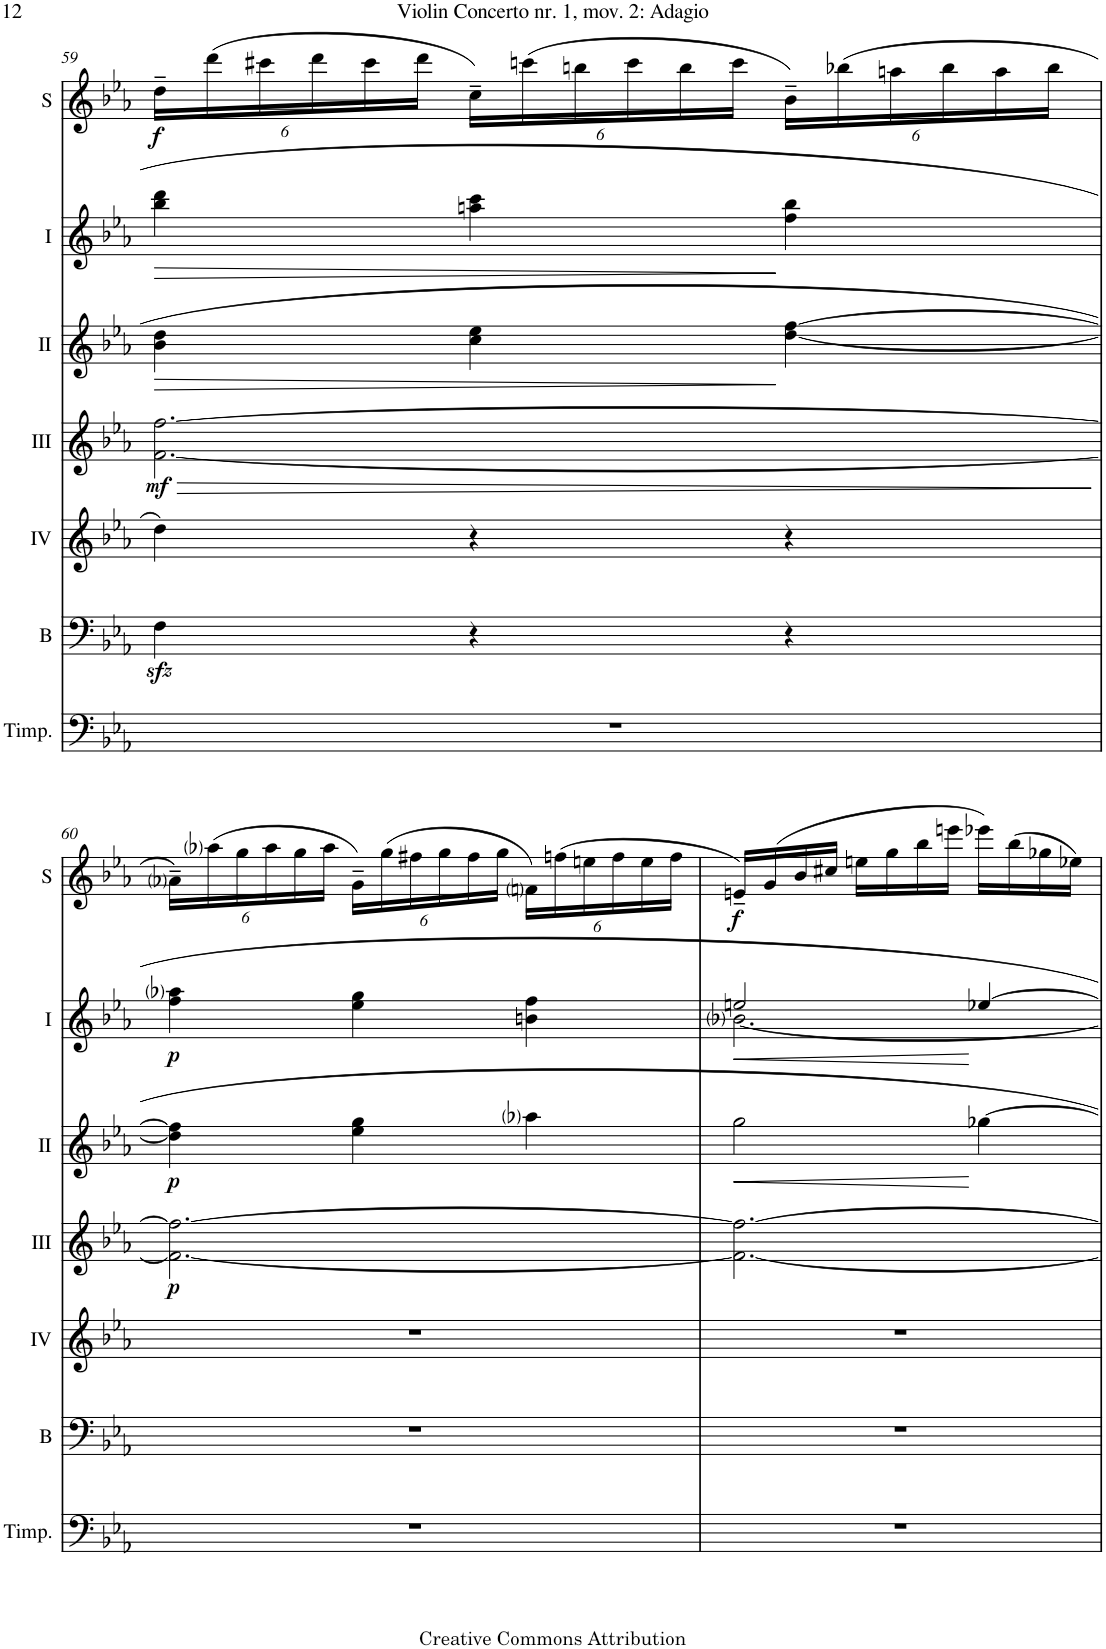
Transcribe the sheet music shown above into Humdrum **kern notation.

**kern	**kern	**kern	**kern	**dynam	**kern	**dynam	**kern	**dynam	**kern	**dynam
*part7	*part6	*part5	*part4	*part4	*part3	*part3	*part2	*part2	*part1	*part1
*staff7	*staff6	*staff5	*staff4	*staff4	*staff3	*staff3	*staff2	*staff2	*staff1	*staff1
*I"Timpani	*I"Bass	*I"Acc. 4	*I"Acc. 3	*	*I"Acc. 2	*	*I"Acc. 1	*	*I"Solo	*
*I'Timp.	*I'B	*	*	*	*	*	*	*	*I'S	*
!!LO:PB:g=z
*clefF4	*clefF4	*clefG2	*clefG2	*	*clefG2	*	*clefG2	*	*clefG2	*
*	*Trd7c12	*Trd7c12	*	*	*	*	*	*	*	*
*k[b-e-a-]	*k[b-e-a-]	*k[b-e-a-]	*k[b-e-a-]	*	*k[b-e-a-]	*	*k[b-e-a-]	*	*k[b-e-a-]	*
*M3/4	*M3/4	*M3/4	*M3/4	*	*M3/4	*	*M3/4	*	*M3/4	*
=59	=59	=59	=59	=59	=59	=59	=59	=59	=59	=59
!	!	!	!	!LO:HP:b	!	!LO:HP:b	!	!LO:HP:b	!	!
*	*	*	*	*	*	*	*	*	*Xbrackettup	*
!	!	!	!	!LO:DY:n=1:b	!	!	!	!	!	!LO:DY:b
2.r	4Fzz<\	4dd\	[2.F\ [2.f\	> mf	4B-\ 4d\	>	4bb-\ 4ddd\	>	24dd~\LL	f
.	.	.	.	.	.	.	.	.	(24ddd\	.
.	.	.	.	.	.	.	.	.	24ccc#X\	.
.	.	.	.	.	.	.	.	.	24ddd\	.
.	.	.	.	.	.	.	.	.	24ccc#\	.
.	.	.	.	.	.	.	.	.	24ddd\JJ	.
.	4r	4r	.	.	4c\ 4e-\	.	4aan\ 4ccc\	.	24cc~\LL)	.
.	.	.	.	.	.	.	.	.	(24cccn\	.
.	.	.	.	.	.	.	.	.	24bbn\	.
.	.	.	.	.	.	.	.	.	24ccc\	.
.	.	.	.	.	.	.	.	.	24bb\	.
.	.	.	.	.	.	.	.	.	24ccc\JJ	.
.	4r	4r	.	.	[4d\ [4f\	]	4ff\ 4bb-\	]	24b-~\LL)	.
.	.	.	.	.	.	.	.	.	(24bb-X\	.
.	.	.	.	.	.	.	.	.	24aan\	.
.	.	.	.	.	.	.	.	.	24bb-\	.
.	.	.	.	.	.	.	.	.	24aa\	.
.	.	.	.	.	.	.	.	.	24bb-\JJ	.
.	.	.	.	]	.	.	.	.	.	.
!!LO:LB:g=z
=60	=60	=60	=60	=60	=60	=60	=60	=60	=60	=60
!	!	!	!	!LO:DY:b	!	!LO:DY:b	!	!LO:DY:b	!	!
2.r	2.r	2.r	2.F\_ 2.f\_	p	4d\] 4f\]	p	4ff\ 4aa-i\	p	24a-i~\LL)	.
.	.	.	.	.	.	.	.	.	(24aa-i\	.
.	.	.	.	.	.	.	.	.	24gg\	.
.	.	.	.	.	.	.	.	.	24aa-\	.
.	.	.	.	.	.	.	.	.	24gg\	.
.	.	.	.	.	.	.	.	.	24aa-\JJ	.
.	.	.	.	.	4e-\ 4g\	.	4ee-\ 4gg\	.	24g~\LL)	.
.	.	.	.	.	.	.	.	.	(24gg\	.
.	.	.	.	.	.	.	.	.	24ff#X\	.
.	.	.	.	.	.	.	.	.	24gg\	.
.	.	.	.	.	.	.	.	.	24ff#\	.
.	.	.	.	.	.	.	.	.	24gg\JJ	.
.	.	.	.	.	4a-i\	.	4bn\ 4ff\	.	24fni\LL)	.
.	.	.	.	.	.	.	.	.	(24ffn\	.
.	.	.	.	.	.	.	.	.	24een\	.
.	.	.	.	.	.	.	.	.	24ff\	.
.	.	.	.	.	.	.	.	.	24ee\	.
.	.	.	.	.	.	.	.	.	24ff\JJ	.
=61	=61	=61	=61	=61	=61	=61	=61	=61	=61	=61
!	!	!	!	!	!	!LO:HP:b	!	!LO:HP:b	!	!LO:DY:b
*	*	*	*	*	*	*	*^	*	*	*
2.r	2.r	2.r	2.F\_ 2.f\_	.	2g\	<	2een/	[2.b-i\	<	16en~/LL)	f
.	.	.	.	.	.	.	.	.	.	(16g/	.
.	.	.	.	.	.	.	.	.	.	16b-/	.
.	.	.	.	.	.	.	.	.	.	16cc#X/JJ	.
.	.	.	.	.	.	.	.	.	.	16een\LL	.
.	.	.	.	.	.	.	.	.	.	16gg\	.
.	.	.	.	.	.	.	.	.	.	16bb-\	.
.	.	.	.	.	.	.	.	.	.	16eeen\JJ	.
.	.	.	.	.	[4g-X\	[	[4ee-X/	.	[	16eee-X\LL)	.
.	.	.	.	.	.	.	.	.	.	(16bb-\	.
.	.	.	.	.	.	.	.	.	.	16gg-X\	.
.	.	.	.	.	.	.	.	.	.	16ee-X\JJ)	.
*	*	*	*	*	*	*	*v	*v	*	*	*
=	=	=	=	=	=	=	=	=	=	=
*-	*-	*-	*-	*-	*-	*-	*-	*-	*-	*-
